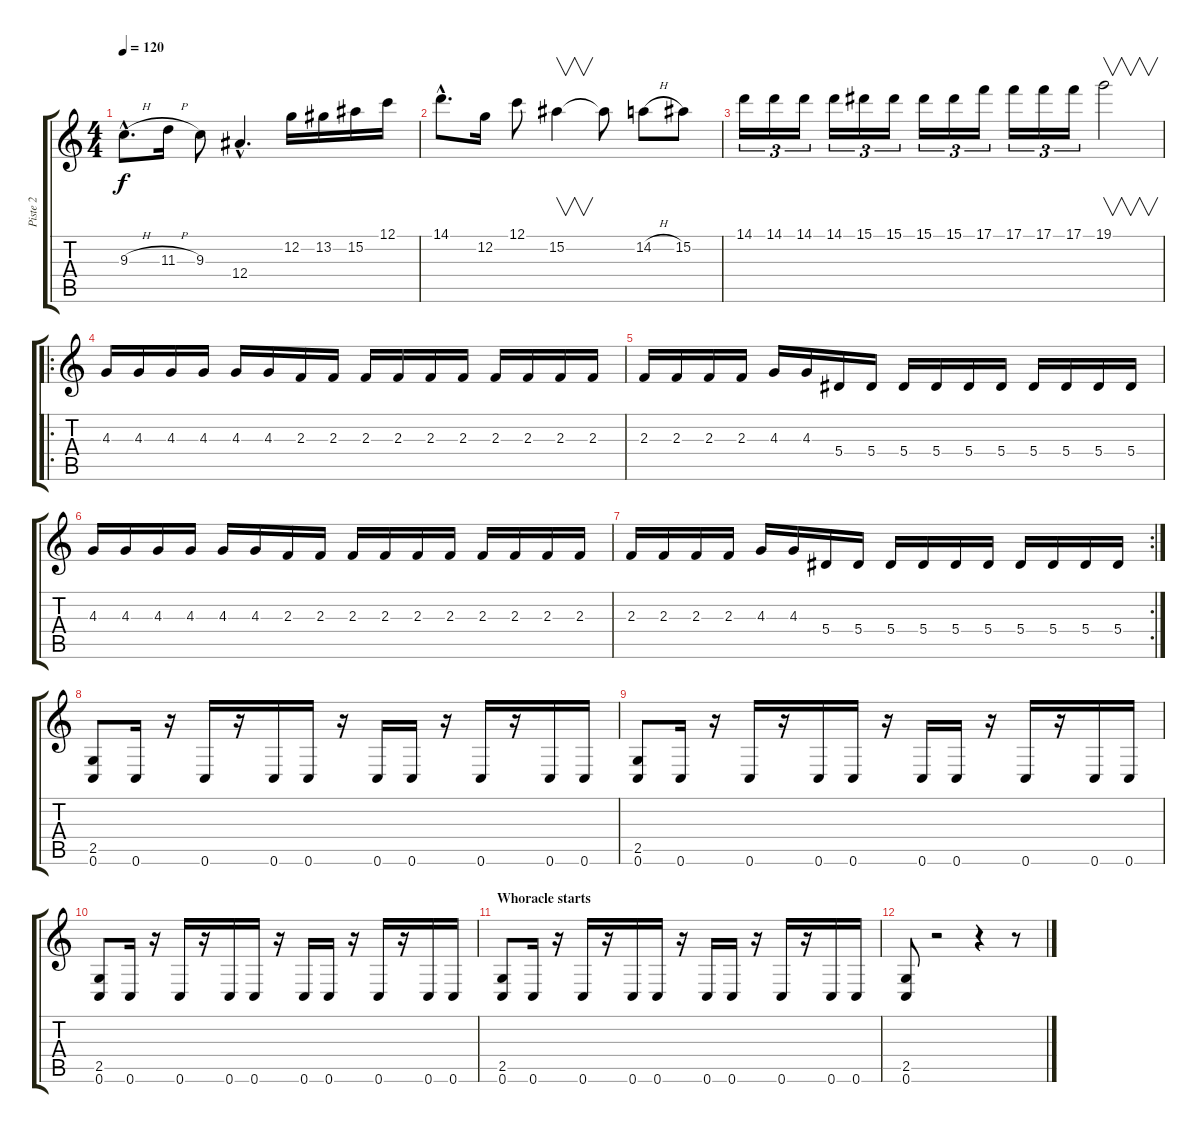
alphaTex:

\track ("Piste 2" "Piste 2") {instrument overdrivenguitar}
\staff {score tabs}
\tuning (C4 G3 Eb3 Bb2 F2 C2) {hide}
\ts (4 4)
\tempo 120
\clef g2
\ks c
9.3{h hac}.8{d dy f} 11.3{h}.16 9.3.8 12.4{hac}.4{d} 12.2.16 13.2.16 15.2.16 12.1.16 |
14.1{hac}.8{d} 12.2.16 12.1.8 15.2.4{v} 15.2{t}.8 14.2{h}.8 15.2.8 |
14.1.16{tu (3 2)} 14.1.16{tu (3 2)} 14.1.16{tu (3 2)} 14.1.16{tu (3 2)} 15.1.16{tu (3 2)} 15.1.16{tu (3 2)} 15.1.16{tu (3 2)} 15.1.16{tu (3 2)} 17.1.16{tu (3 2)} 17.1.16{tu (3 2)} 17.1.16{tu (3 2)} 17.1.16{tu (3 2)} 19.1.2{v} |
\ro
4.3.16 4.3.16 4.3.16 4.3.16 4.3.16 4.3.16 2.3.16 2.3.16 2.3.16 2.3.16 2.3.16 2.3.16 2.3.16 2.3.16 2.3.16 2.3.16 |
2.3.16 2.3.16 2.3.16 2.3.16 4.3.16 4.3.16 5.4.16 5.4.16 5.4.16 5.4.16 5.4.16 5.4.16 5.4.16 5.4.16 5.4.16 5.4.16 |
4.3.16 4.3.16 4.3.16 4.3.16 4.3.16 4.3.16 2.3.16 2.3.16 2.3.16 2.3.16 2.3.16 2.3.16 2.3.16 2.3.16 2.3.16 2.3.16 |
\rc 2
2.3.16 2.3.16 2.3.16 2.3.16 4.3.16 4.3.16 5.4.16 5.4.16 5.4.16 5.4.16 5.4.16 5.4.16 5.4.16 5.4.16 5.4.16 5.4.16 |
(2.5 0.6).8 0.6.16 r.16 0.6.16 r.16 0.6.16 0.6.16 r.16 0.6.16 0.6.16 r.16 0.6.16 r.16 0.6.16 0.6.16 |
(2.5 0.6).8 0.6.16 r.16 0.6.16 r.16 0.6.16 0.6.16 r.16 0.6.16 0.6.16 r.16 0.6.16 r.16 0.6.16 0.6.16 |
(2.5 0.6).8 0.6.16 r.16 0.6.16 r.16 0.6.16 0.6.16 r.16 0.6.16 0.6.16 r.16 0.6.16 r.16 0.6.16 0.6.16 |
\section ("" "Whoracle starts")
(2.5 0.6).8 0.6.16 r.16 0.6.16 r.16 0.6.16 0.6.16 r.16 0.6.16 0.6.16 r.16 0.6.16 r.16 0.6.16 0.6.16 |
(2.5 0.6).8 r.2 r.4 r.8
